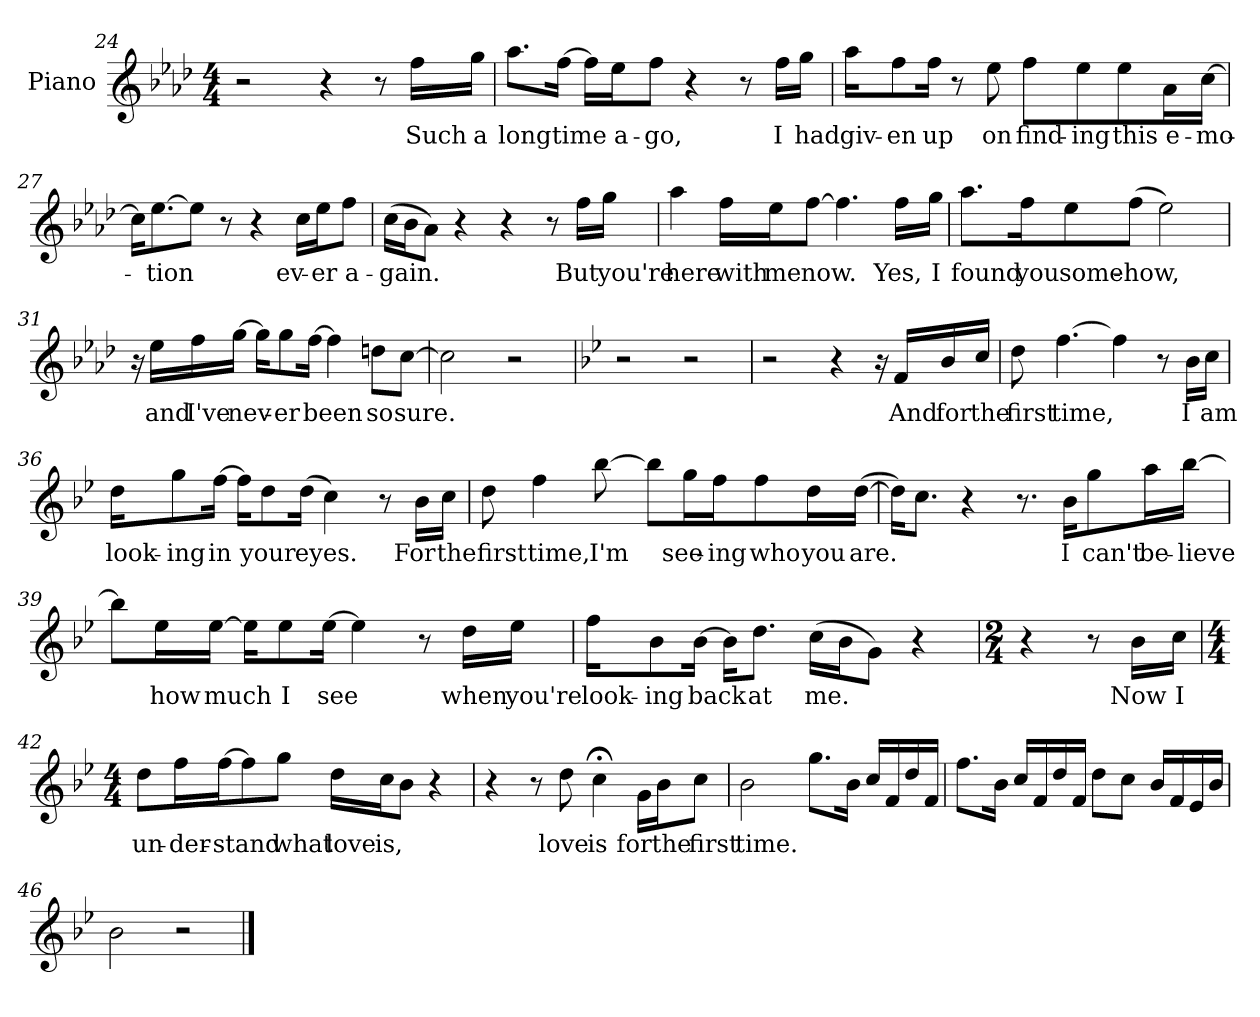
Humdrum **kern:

**kern	**text
*part1	*part1
*staff1	*staff1
*I"Piano	*
*I'Pno.	*
*clefG2	*
*k[b-e-a-d-]	*
*A-:	*
*M4/4	*
=24	=24
2r	.
4r	.
8r	.
16ff\LL	Such
16gg\JJ	a
=25	=25
8.aa-\L	long
[16ff\Jk	time
16ff\LL]	.
16ee-\J	a-
8ff\J	-go,
4r	.
8r	.
16ff\LL	I
16gg\JJ	had
!!LO:LB:g=z
=26	=26
16aa-\KL	giv-
8ff\	-en
16ff\Jk	up
8r	.
8ee-\	on
8ff\L	find-
8ee-\	-ing
8ee-\	this
16a-\L	e-
[16cc\JJ	-mo-
=27	=27
16cc\KL]	.
[8.ee-\	-tion
8ee-\J]	.
8r	.
4r	.
16cc\LL	ev-
16ee-\J	-er
8ff\J	a-
=28	=28
(16cc\LL	-gain.
16b-\J	.
8a-\J)	.
4r	.
4r	.
8r	.
16ff\LL	But
16gg\JJ	you're
!!LO:LB:g=z
=29	=29
4aa-\	here
16ff\LL	with
16ee-\J	me
[8ff\J	now.
4.ff\]	.
16ff\LL	Yes,
16gg\JJ	I
=30	=30
8.aa-\L	found
16ff\K	you
8ee-\	some-
(8ff\J	-how,
2ee-\)	.
=31	=31
16r	.
16ee-\LL	and
16ff\	I've
[16gg\JJ	nev-
16gg\KL]	.
8gg\	-er
[16ff\Jk	been
4ff\]	.
8ddn\L	so
[8cc\J	sure.
!!LO:LB:g=z
=32	=32
2cc\]	.
2r	.
=33	=33
*k[b-e-]	*
*B-:	*
2r	.
2r	.
=34	=34
2r	.
4r	.
16r	.
16f/LL	And
16b-/	for
16cc/JJ	the
=35	=35
8dd\	first
[4.ff\	time,
4ff\]	.
8r	.
16b-\LL	I
16cc\JJ	am
!!LO:LB:g=z
=36	=36
16dd\KL	look-
8gg\	-ing
[16ff\Jk	in
16ff\KL]	.
8dd\	your
(16dd\Jk	eyes.
4cc\)	.
8r	.
16b-\LL	For
16cc\JJ	the
=37	=37
8dd\	first
4ff\	time,
[8bb-\	I'm
8bb-\L]	.
16gg\L	see-
16ff\J	-ing
8ff\	who
16dd\L	you
([16dd\JJ	are.
!!LO:LB:g=z
=38	=38
16dd\KL])	.
8.cc\J	.
4r	.
8.r	.
16b-\KL	I
8gg\	can't
16aa\L	be-
[16bb-\JJ	-lieve
=39	=39
8bb-\L]	.
16ee-\L	how
[16ee-\JJ	much
16ee-\KL]	.
8ee-\	I
[16ee-\Jk	see
4ee-\]	.
8r	.
16dd\LL	when
16ee-\JJ	you're
=40	=40
16ff\KL	look-
8b-\	-ing
[16b-\Jk	back
16b-\KL]	.
8.dd\J	at
(16cc\LL	me.
16b-\J	.
8g\J)	.
4r	.
!!LO:LB:g=z
=41	=41
*M2/4	*
4r	.
8r	.
16b-\LL	Now
16cc\JJ	I
=42	=42
*M4/4	*
8dd\L	un-
16ff\L	-der-
[16ff\J	-stand
8ff\]	.
8gg\J	what
16dd\LL	love
16cc\J	is,
8b-\J	.
4r	.
=43	=43
4r	.
8r	.
8dd\	love
4cc;<\	is
16g\LL	for
16b-\J	the
8cc\J	first
!!LO:LB:g=z
=44	=44
2b-\	time.
8.gg\L	.
16b-\Jk	.
16cc/LL	.
16f/	.
16dd/	.
16f/JJ	.
=45	=45
8.ff\L	.
16b-\Jk	.
16cc/LL	.
16f/	.
16dd/	.
16f/JJ	.
8dd\L	.
8cc\J	.
16b-/LL	.
16f/	.
16e-/	.
16b-/JJ	.
=46	=46
2b-\	.
2r	.
==	==
*-	*-
